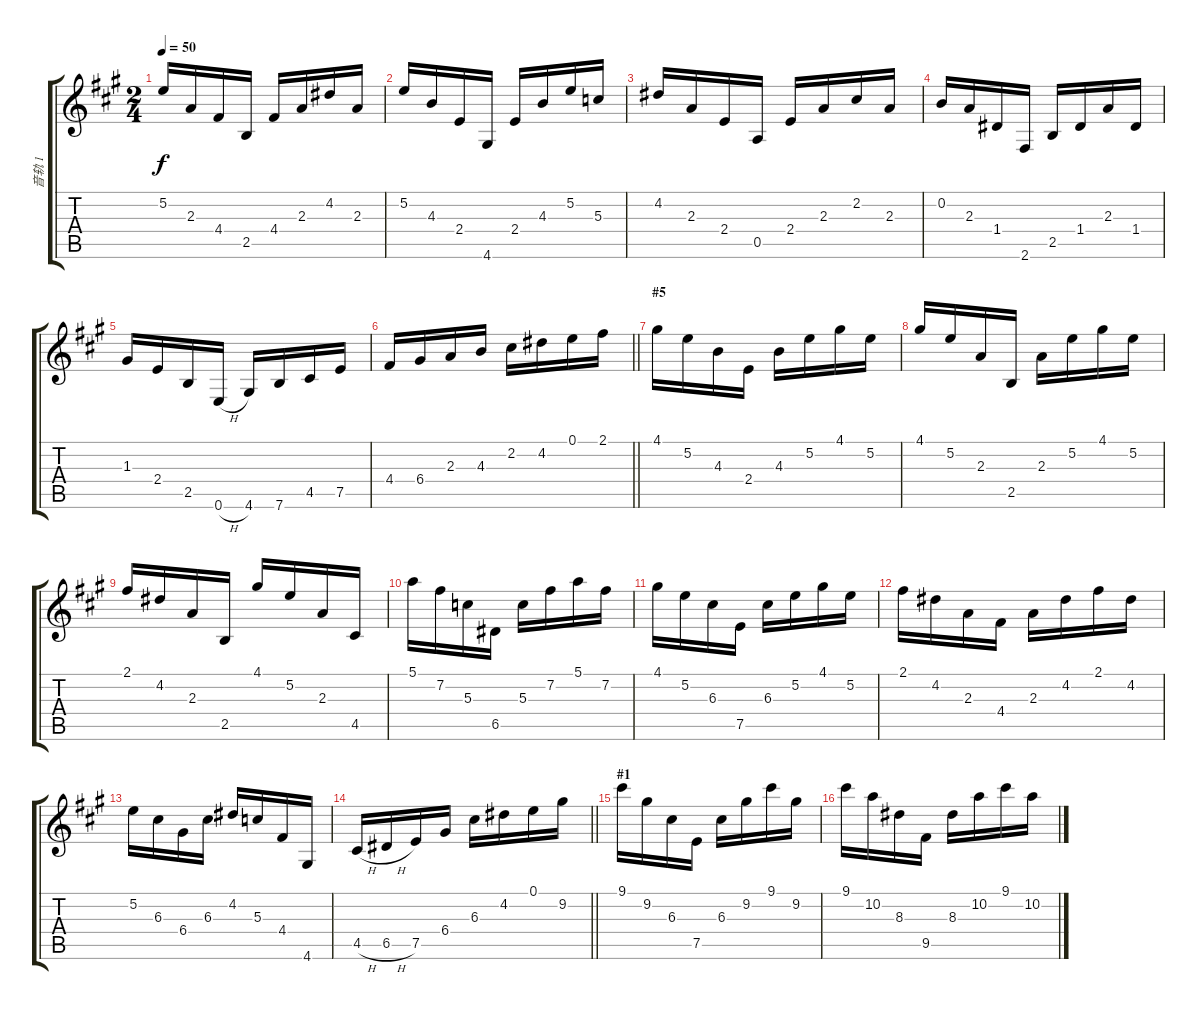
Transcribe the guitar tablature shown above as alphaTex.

\track ("音轨 1" "音轨 1") {instrument electricguitarjazz}
\staff {score tabs}
\tuning (E4 B3 G3 D3 A2 E2) {hide}
\ts (2 4)
\tempo 50
\clef g2
\ks a
5.2.16{dy f} 2.3.16 4.4.16 2.5.16 4.4.16 2.3.16 4.2.16 2.3.16 |
5.2.16 4.3.16 2.4.16 4.6.16 2.4.16 4.3.16 5.2.16 5.3.16 |
4.2.16 2.3.16 2.4.16 0.5.16 2.4.16 2.3.16 2.2.16 2.3.16 |
0.2.16 2.3.16 1.4.16 2.6.16 2.5.16 1.4.16 2.3.16 1.4.16 |
1.3.16 2.4.16 2.5.16 0.6{h}.16 4.6.16 7.6.16 4.5.16 7.5.16 |
\barLineRight lightlight
4.4.16 6.4.16 2.3.16 4.3.16 2.2.16 4.2.16 0.1.16 2.1.16 |
\section ("" "#5")
4.1.16 5.2.16 4.3.16 2.4.16 4.3.16 5.2.16 4.1.16 5.2.16 |
4.1.16 5.2.16 2.3.16 2.5.16 2.3.16 5.2.16 4.1.16 5.2.16 |
2.1.16 4.2.16 2.3.16 2.5.16 4.1.16 5.2.16 2.3.16 4.5.16 |
5.1.16 7.2.16 5.3.16 6.5.16 5.3.16 7.2.16 5.1.16 7.2.16 |
4.1.16 5.2.16 6.3.16 7.5.16 6.3.16 5.2.16 4.1.16 5.2.16 |
2.1.16 4.2.16 2.3.16 4.4.16 2.3.16 4.2.16 2.1.16 4.2.16 |
5.2.16 6.3.16 6.4.16 6.3.16 4.2.16 5.3.16 4.4.16 4.6.16 |
\barLineRight lightlight
4.5{h}.16 6.5{h}.16 7.5.16 6.4.16 6.3.16 4.2.16 0.1.16 9.2.16 |
\section ("" "#1")
9.1.16 9.2.16 6.3.16 7.5.16 6.3.16 9.2.16 9.1.16 9.2.16 |
9.1.16 10.2.16 8.3.16 9.5.16 8.3.16 10.2.16 9.1.16 10.2.16
